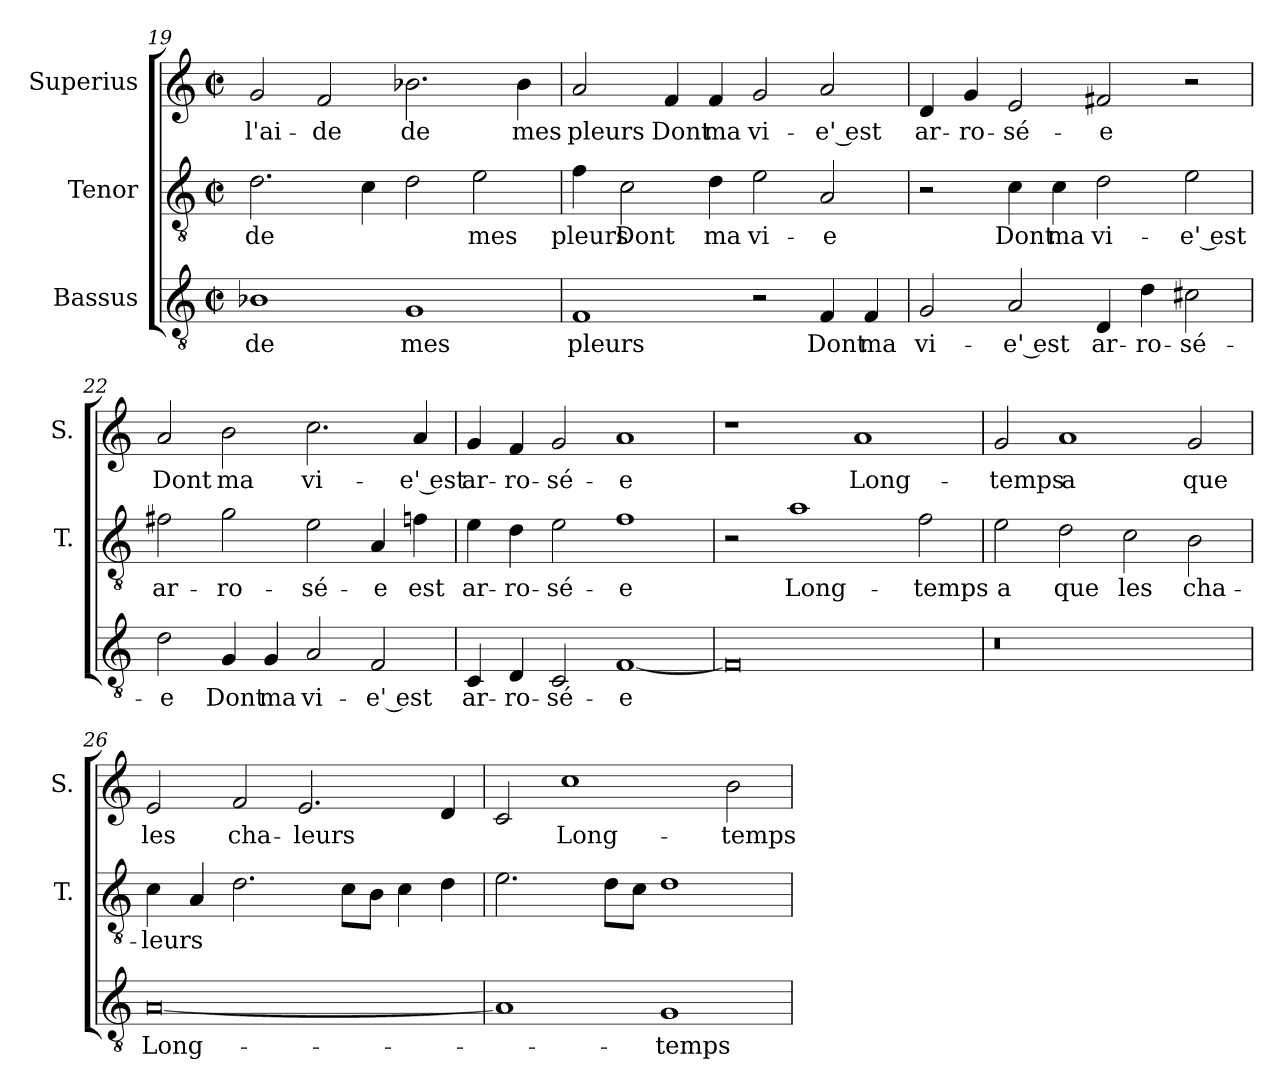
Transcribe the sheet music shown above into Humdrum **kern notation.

**kern	**text	**kern	**text	**kern	**text
*part3	*part3	*part2	*part2	*part1	*part1
*staff3	*staff3	*staff2	*staff2	*staff1	*staff1
*I"Bassus	*	*I"Tenor	*	*I"Superius	*
*	*	*I'T.	*	*I'S.	*
*clefGv2	*	*clefGv2	*	*clefG2	*
*	*	*ITrd7c12	*	*	*
*k[]	*	*k[]	*	*k[]	*
*C:	*	*C:	*	*C:	*
*M2/2	*	*M2/2	*	*M2/2	*
*met(c|)	*	*met(c|)	*	*met(c|)	*
=19	=19	=19	=19	=19	=19
1B-X\	de	2.D\	de	2g/	l'ai-
.	.	.	.	2f/	-de
.	.	4C\	.	.	.
1G/	mes	2D\	.	2.b-X\	de
.	.	2E\	mes	.	.
.	.	.	.	4b-\	mes
=20	=20	=20	=20	=20	=20
1F/	pleurs	4F\	pleurs	2a/	pleurs
.	.	2C\	Dont	.	.
.	.	.	.	4f/	Dont
.	.	4D\	ma	4f/	ma
2r	.	2E\	vi-	2g/	vi-
4F/	Dont	2AA/	-e	2a/	-e' est
4F/	ma	.	.	.	.
=21	=21	=21	=21	=21	=21
2G/	vi-	2r	.	4d/	ar-
.	.	.	.	4g/	-ro-
2A/	-e' est	4C\	Dont	2e/	-sé-
.	.	4C\	ma	.	.
4D/	ar-	2D\	vi-	2f#X/	-e
4d\	-ro-	.	.	.	.
2c#X\	-sé-	2E\	-e' est	2r	.
=22	=22	=22	=22	=22	=22
2d\	-e	2F#X\	ar-	2a/	Dont
4G/	Dont	2G\	-ro-	2b\	ma
4G/	ma	.	.	.	.
2A/	vi-	2E\	-sé-	2.cc\	vi-
2F/	-e' est	4AA/	-e	.	.
.	.	4Fn\	est	4a/	-e' est
!!LO:LB:g=z
=23	=23	=23	=23	=23	=23
4C/	ar-	4E\	ar-	4g/	ar-
4D/	-ro-	4D\	-ro-	4f/	-ro-
2C/	-sé-	2E\	-sé-	2g/	-sé-
[1F/	-e	1F\	-e	1a/	-e
=24	=24	=24	=24	=24	=24
0F/]	.	2r	.	1r	.
.	.	1A\	Long-	.	.
.	.	.	.	1a/	Long-
.	.	2F\	-temps	.	.
=25	=25	=25	=25	=25	=25
!LO:N:vis=0	!	!	!	!	!
1r	.	2E\	a	2g/	-temps
.	.	2D\	que	1a/	a
1ryy	.	2C\	les	.	.
.	.	2BB\	cha-	2g/	que
=26	=26	=26	=26	=26	=26
[0A/	Long-	4C\	-leurs	2e/	les
.	.	4AA/	.	.	.
.	.	2.D\	.	2f/	cha-
.	.	.	.	2.e/	-leurs
.	.	8C\L	.	.	.
.	.	8BB\J	.	.	.
.	.	4C\	.	.	.
.	.	4D\	.	4d/	.
=27	=27	=27	=27	=27	=27
1A/]	.	2.E\	.	2c/	.
.	.	.	.	1cc\	Long-
.	.	8D\L	.	.	.
.	.	8C\J	.	.	.
1G/	-temps	1D\	.	.	.
.	.	.	.	2b\	-temps
=	=	=	=	=	=
*-	*-	*-	*-	*-	*-
